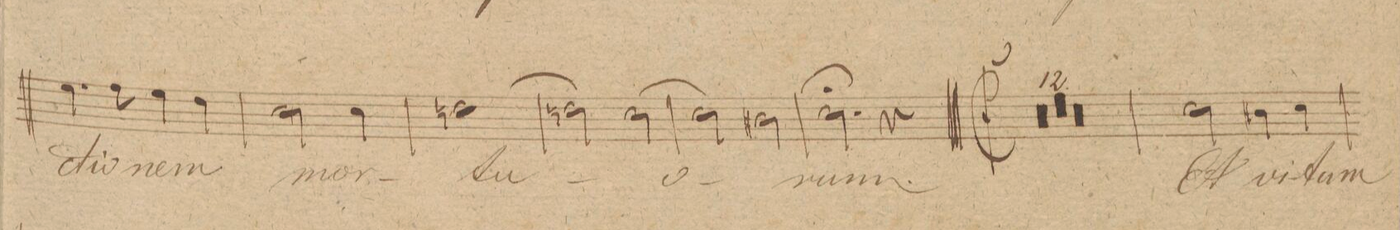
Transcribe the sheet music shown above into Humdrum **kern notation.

**kern	**text	**dynam
*I"Baſso.	*	*
*clefF4	*	*
*k[f#c#g#]	*	*
*met(c|)	*	*
*M2/2	*	*
4.G#\	-cti-	.
8A\	-o-	.
4G#\	-nem	.
4F#\	.	.
=186	=186	=186
2.E\	-mor-	.
4E\	.	.
=187	=187	=187
[1Fn	-tu-	.
=188	=188	=188
2FnX\]	.	.
[2E\	-o-	.
=189	=189	=189
2E\]	.	.
2D#X\	.	.
=190	=190	=190
2.E;\	-rum.	.
4r	.	.
=191||	=191||	=191||
*M2/2	*	*
*met(c|)	*	*
*mmet(c|)	*	*
00r	.	.
=192	=192	=192
=193	=193	=193
=194	=194	=194
=195	=195	=195
00r	.	.
=196	=196	=196
=197	=197	=197
=198	=198	=198
=199	=199	=199
00r	.	.
=200	=200	=200
=201	=201	=201
=202	=202	=202
=203	=203	=203
2E\	-Et	.
4D#X\	vi-	.
4E\	-tam	.
=204	=204	=204
*-	*-	*-
